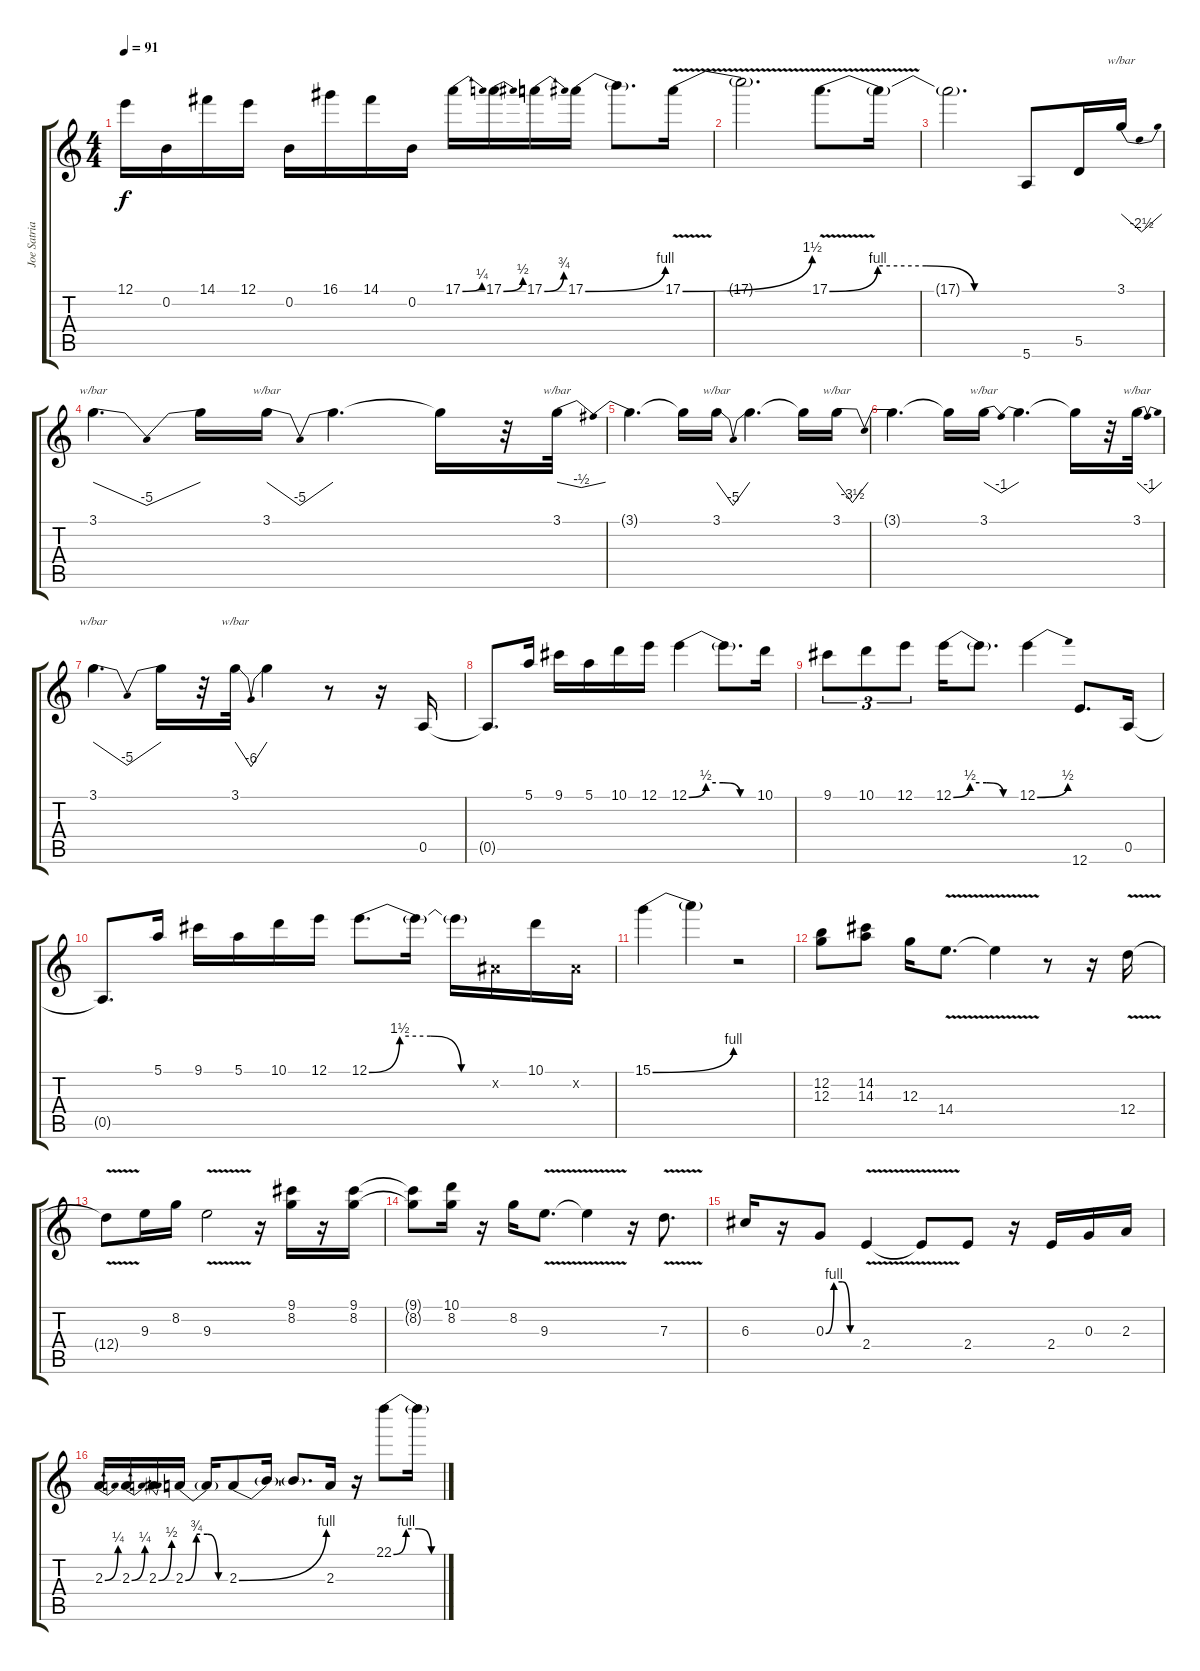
\track ("Joe Satriani" "Joe Satria") {instrument overdrivenguitar}
\staff {score tabs}
\tuning (E4 B3 G3 D3 A2 E2) {hide}
\ts (4 4)
\tempo 91
\clef g2
\ks c
12.1.16{dy f} 0.2.16 14.1.16 12.1.16 0.2.16 16.1.16 14.1.16 0.2.16 17.1{be (bend 0 0 60 1)}.16 17.1{be (bend 0 0 60 2)}.16 17.1{be (bend 0 0 60 3)}.16 17.1{be (bend 0 0 60 4)}.16 17.1{t}.8{d} 17.1{be (bend 0 0 60 6) v}.16 |
17.1{t}.2{d} 17.1{be (custom 0 0 15 4 30 4 45 0 60 0) v}.8{d} 17.1{t}.16 |
17.1{t}.2{d} 5.6.8 5.5.16 3.1.16{tbe (dip default 0 0 30 -10 60 0)} |
3.1.4{d tbe (dip default 0 0 30 -20 60 0)} 3.1{t}.16 3.1.16{tbe (dip default 0 0 30 -20 60 0)} 3.1{t}.4{d} 3.1{t}.16 r.32 3.1.32{tbe (dip default 0 0 30 -2 60 0)} |
3.1{t}.4{d} 3.1{t}.16 3.1.16{tbe (dip default 0 0 30 -20 60 0)} 3.1{t}.4{d} 3.1{t}.16 3.1.16{tbe (dip default 0 0 30 -14 60 0)} |
3.1{t}.4{d} 3.1{t}.16 3.1.16{tbe (dip default 0 0 30 -4 60 0)} 3.1{t}.4{d} 3.1{t}.16 r.32 3.1.32{tbe (dip default 0 0 30 -4 60 0)} |
3.1.4{d tbe (dip default 0 0 30 -20 60 0)} 3.1{t}.16 r.32 3.1.32{tbe (dip default 0 0 30 -24 60 0)} 3.1{t}.4 r.8 r.16 0.5.16 |
0.5{t}.8{d} 5.1.16 9.1.16 5.1.16 10.1.16 12.1.16 12.1{be (custom 0 0 15 2 30 2 45 0 60 0)}.4 12.1{t}.8{d} 10.1.16 |
9.1.8{tu (3 2)} 10.1.8{tu (3 2)} 12.1.8{tu (3 2)} 12.1{be (custom 0 0 15 2 30 2 45 0 60 0)}.16 12.1{t}.8{d} 12.1{be (bend 0 0 60 2)}.4 12.6.8{d} 0.5.16 |
0.5{t}.8{d} 5.1.16 9.1.16 5.1.16 10.1.16 12.1.16 12.1{be (custom 0 0 15 6 30 6 45 0 60 0)}.8{d} 12.1{t}.16 12.1{t}.16 -1.2{x}.16 10.1.16 -1.2{x}.16 |
15.1{be (bend 0 0 60 4)}.4 15.1{t}.4 r.2 |
(12.2 12.3).8 (14.2 14.3).8 12.3.16 14.4{v}.8{d} 14.4{t}.4 r.8 r.16 12.4{v}.16 |
12.4{t}.8 9.3.16 8.2.16 9.3{v}.2 r.16 (9.1 8.2).16 r.16 (9.1 8.2).16 |
(9.1{t} 8.2{t}).8 (10.1 8.2).16 r.16 8.2.16 9.3{v}.8{d} 9.3{t}.4 r.16 7.3{v}.8{d} |
6.3.16 r.16 0.3{be (custom 0 0 15 4 30 4 45 0 60 0)}.8 2.4{v}.4 2.4{t}.8 2.4.8 r.16 2.4.16 0.3.16 2.3.16 |
2.3{be (bend 0 0 60 1)}.16 2.3{be (bend 0 0 60 1)}.16 2.3{be (bend 0 0 60 2)}.16 2.3{be (custom 0 0 15 3 30 3 45 0 60 0)}.16 2.3{t}.16 2.3{be (bend 0 0 60 4)}.8 2.3{t}.16 2.3{t}.8{d} 2.3.16 r.16 22.1{be (custom 0 0 15 4 30 4 45 0 60 0)}.8 22.1{t}.16
